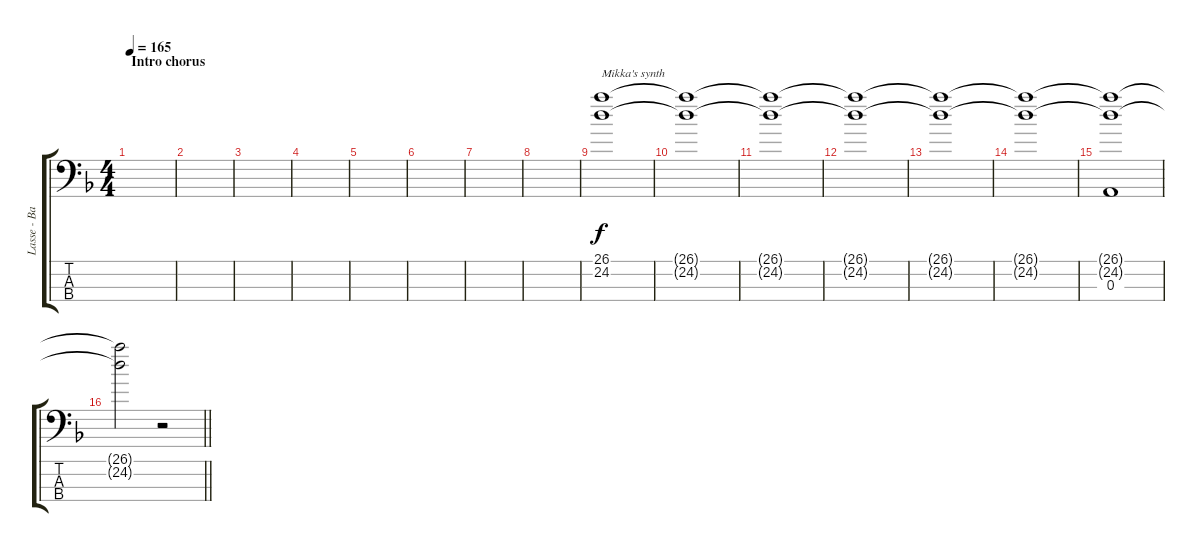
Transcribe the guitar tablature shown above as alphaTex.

\track ("Lasse - Bass" "Lasse - Ba") {instrument electricbasspick}
\staff {score tabs}
\tuning (G2 D2 A1 D1) {hide}
\ts (4 4)
\section ("" "Intro chorus")
\tempo 165
\clef f4
\ks dminor
|
|
|
|
|
|
|
|
(26.1 24.2).1{txt "Mikka's synth" volume 12 balance 2} |
(26.1{t} 24.2{t}).1 |
(26.1{t} 24.2{t}).1 |
(26.1{t} 24.2{t}).1 |
(26.1{t} 24.2{t}).1 |
(26.1{t} 24.2{t}).1{volume 2} |
(26.1{t} 24.2{t} 0.3).1 |
\barLineRight lightlight
(26.1{t} 24.2{t}).2 r.2
